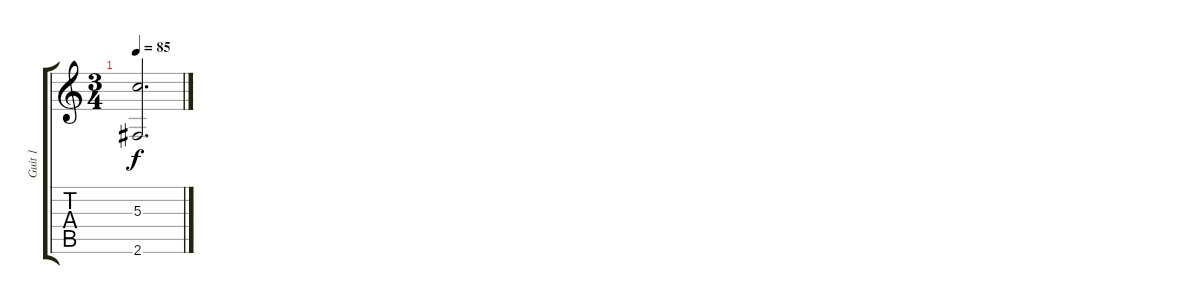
\track ("Guit 1" "Guit 1") {instrument acousticguitarsteel}
\staff {score tabs}
\tuning (E4 B3 G3 D3 A2 E2) {hide}
\ts (3 4)
\tempo 85
\clef g2
\ks c
(5.3{t} 2.6{t}).2{d dy f}
